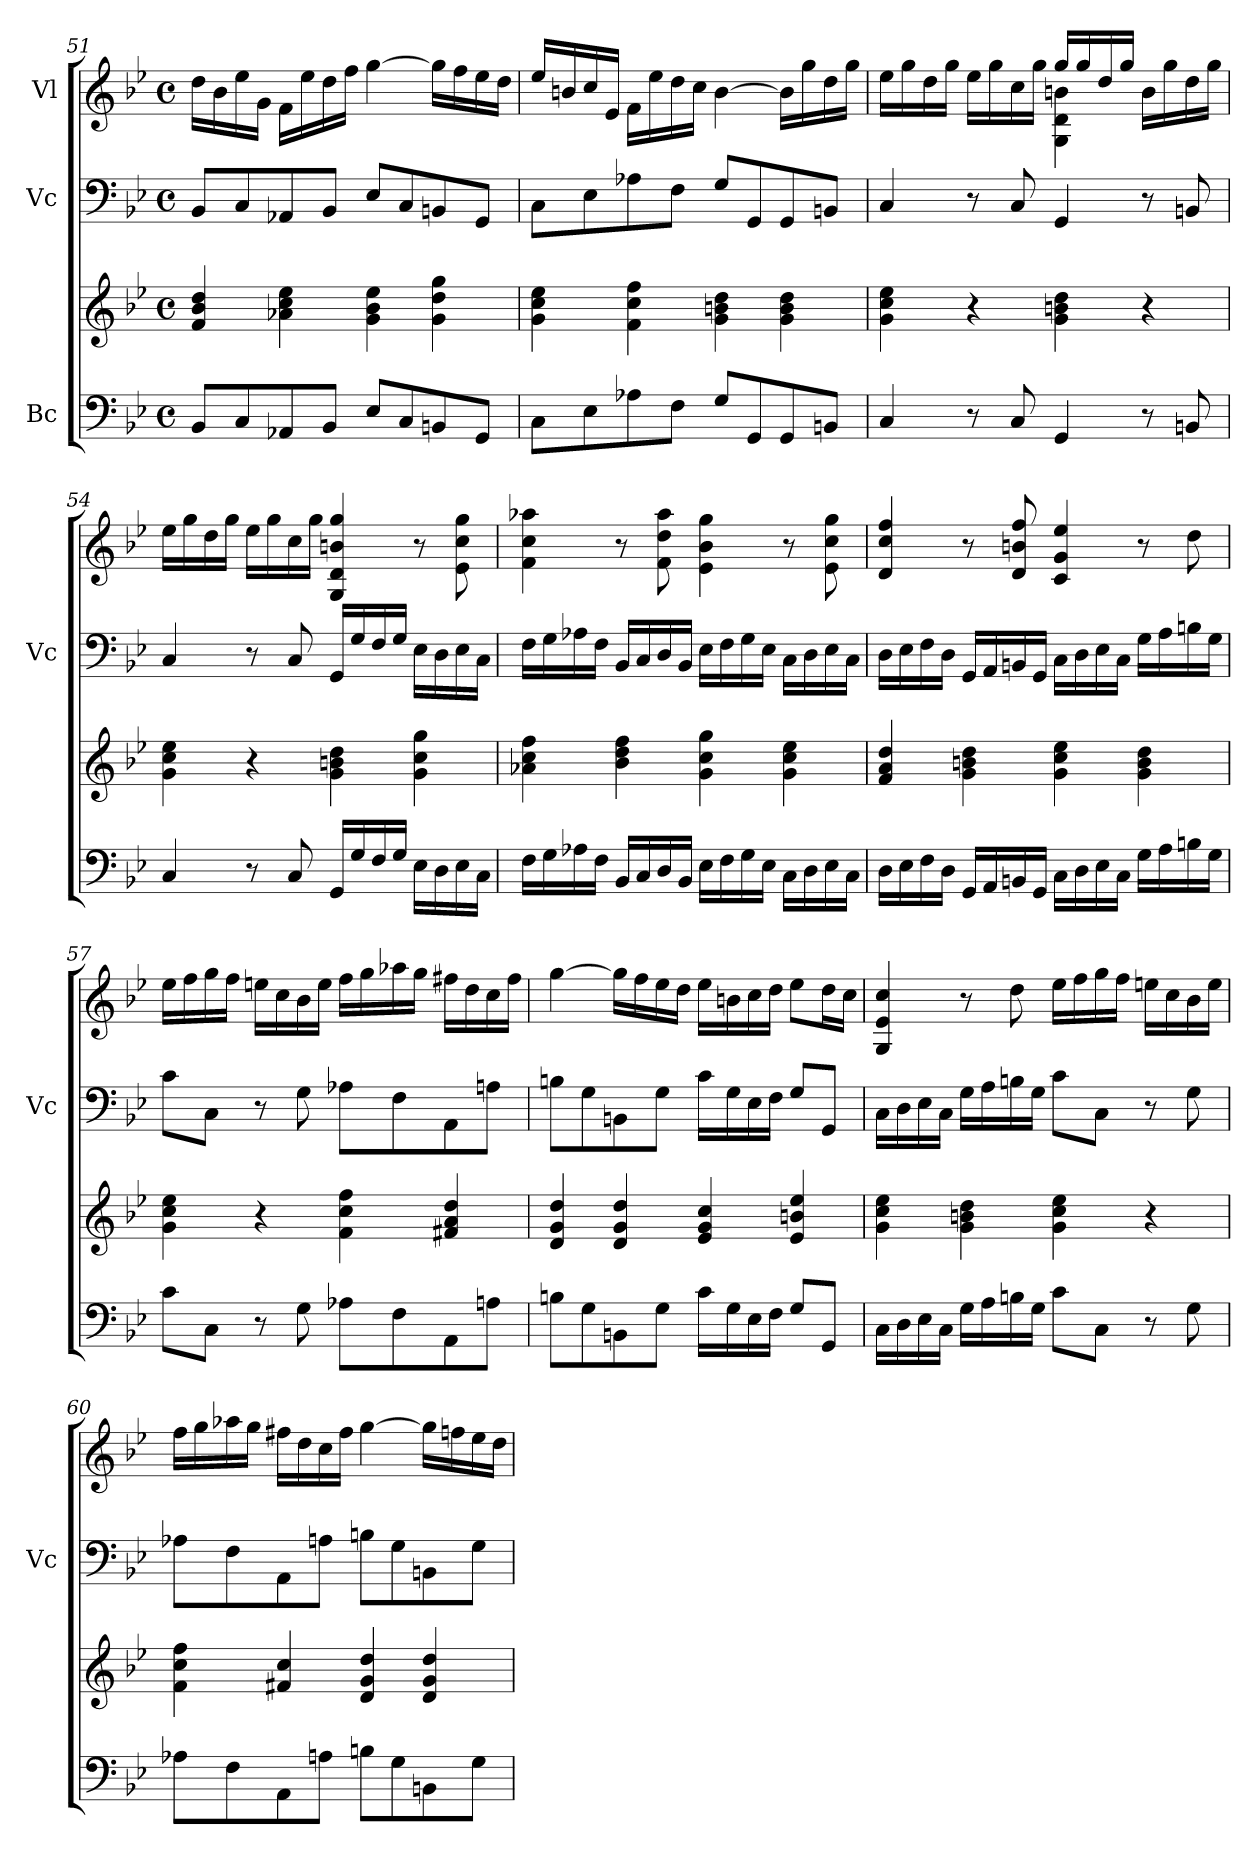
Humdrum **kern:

**kern	**kern	**kern	**kern
*part3	*part3	*part2	*part1
*staff4	*staff3	*staff2	*staff1
*I"Bc	*	*I"Vc	*I"Vl
*	*	*I'Vc	*
*clefF4	*clefG2	*clefF4	*clefG2
*k[b-e-]	*k[b-e-]	*k[b-e-]	*k[b-e-]
*M4/4	*M4/4	*M4/4	*M4/4
*met(c)	*met(c)	*met(c)	*met(c)
=51	=51	=51	=51
8BB-/L	4f/ 4b-/ 4dd/	8BB-/L	16dd\LL
.	.	.	16b-\
8C/	.	8C/	16ee-\
.	.	.	16g\JJ
8AA-X/	4a-X\ 4cc\ 4ee-\	8AA-X/	16f\LL
.	.	.	16ee-\
8BB-/J	.	8BB-/J	16dd\
.	.	.	16ff\JJ
8E-/L	4g\ 4b-\ 4ee-\	8E-/L	[4gg\
8C/	.	8C/	.
8BBn/	4g\ 4dd\ 4gg\	8BBn/	16gg\LL]
.	.	.	16ff\
8GG/J	.	8GG/J	16ee-\
.	.	.	16dd\JJ
=52	=52	=52	=52
8C\L	4g\ 4cc\ 4ee-\	8C\L	16ee-/LL
.	.	.	16bn/
8E-\	.	8E-\	16cc/
.	.	.	16e-/JJ
8A-X\	4f\ 4cc\ 4ff\	8A-X\	16f\LL
.	.	.	16ee-\
8F\J	.	8F\J	16dd\
.	.	.	16cc\JJ
8G/L	4g\ 4bn\ 4dd\	8G/L	[4b\
8GG/	.	8GG/	.
8GG/	4g\ 4b\ 4dd\	8GG/	16b\LL]
.	.	.	16gg\
8BBn/J	.	8BBn/J	16dd\
.	.	.	16gg\JJ
!!LO:LB:g=z
=53	=53	=53	=53
*	*	*	*^
4C/	4g\ 4cc\ 4ee-\	4C/	16ee-\LL	2ryy
.	.	.	16gg\	.
.	.	.	16dd\	.
.	.	.	16gg\JJ	.
8r	4r	8r	16ee-\LL	.
.	.	.	16gg\	.
8C/	.	8C/	16cc\	.
.	.	.	16gg\JJ	.
4GG/	4g\ 4bn\ 4dd\	4GG/	16gg/LL	4G\ 4d\ 4bn\
.	.	.	16gg/	.
.	.	.	16dd/	.
.	.	.	16gg/JJ	.
8r	4r	8r	16b\LL	4ryy
.	.	.	16gg\	.
8BBn/	.	8BBn/	16dd\	.
.	.	.	16gg\JJ	.
*	*	*	*v	*v
=54	=54	=54	=54
4C/	4g\ 4cc\ 4ee-\	4C/	16ee-\LL
.	.	.	16gg\
.	.	.	16dd\
.	.	.	16gg\JJ
8r	4r	8r	16ee-\LL
.	.	.	16gg\
8C/	.	8C/	16cc\
.	.	.	16gg\JJ
16GG/LL	4g\ 4bn\ 4dd\	16GG/LL	4G/ 4d/ 4bn/ 4gg/
16G/	.	16G/	.
16F/	.	16F/	.
16G/JJ	.	16G/JJ	.
16E-\LL	4g\ 4cc\ 4gg\	16E-\LL	8r
16D\	.	16D\	.
16E-\	.	16E-\	8e-\ 8cc\ 8gg\
16C\JJ	.	16C\JJ	.
=55	=55	=55	=55
16F\LL	4a-X\ 4cc\ 4ff\	16F\LL	4f\ 4cc\ 4aa-X\
16G\	.	16G\	.
16A-X\	.	16A-X\	.
16F\JJ	.	16F\JJ	.
16BB-/LL	4b-\ 4dd\ 4ff\	16BB-/LL	8r
16C/	.	16C/	.
16D/	.	16D/	8f\ 8dd\ 8aa-\
16BB-/JJ	.	16BB-/JJ	.
16E-\LL	4g\ 4cc\ 4gg\	16E-\LL	4e-\ 4b-\ 4gg\
16F\	.	16F\	.
16G\	.	16G\	.
16E-\JJ	.	16E-\JJ	.
16C\LL	4g\ 4cc\ 4ee-\	16C\LL	8r
16D\	.	16D\	.
16E-\	.	16E-\	8e-\ 8cc\ 8gg\
16C\JJ	.	16C\JJ	.
!!LO:PB:g=z
=56	=56	=56	=56
16D\LL	4f/ 4a/ 4dd/	16D\LL	4d/ 4cc/ 4ff/
16E-\	.	16E-\	.
16F\	.	16F\	.
16D\JJ	.	16D\JJ	.
16GG/LL	4g\ 4bn\ 4dd\	16GG/LL	8r
16AA/	.	16AA/	.
16BBn/	.	16BBn/	8d/ 8bn/ 8ff/
16GG/JJ	.	16GG/JJ	.
16C\LL	4g\ 4cc\ 4ee-\	16C\LL	4c/ 4g/ 4ee-/
16D\	.	16D\	.
16E-\	.	16E-\	.
16C\JJ	.	16C\JJ	.
16G\LL	4g\ 4b\ 4dd\	16G\LL	8r
16A\	.	16A\	.
16Bn\	.	16Bn\	8dd\
16G\JJ	.	16G\JJ	.
=57	=57	=57	=57
8c\L	4g\ 4cc\ 4ee-\	8c\L	16ee-\LL
.	.	.	16ff\
8C\J	.	8C\J	16gg\
.	.	.	16ff\JJ
8r	4r	8r	16een\LL
.	.	.	16cc\
8G\	.	8G\	16b-\
.	.	.	16ee\JJ
8A-X\L	4f\ 4cc\ 4ff\	8A-X\L	16ff\LL
.	.	.	16gg\
8F\	.	8F\	16aa-X\
.	.	.	16gg\JJ
8AA\	4f#X/ 4a/ 4dd/	8AA\	16ff#X\LL
.	.	.	16dd\
8An\J	.	8An\J	16cc\
.	.	.	16ff#\JJ
=58	=58	=58	=58
8Bn\L	4d/ 4g/ 4dd/	8Bn\L	[4gg\
8G\	.	8G\	.
8BBn\	4d/ 4g/ 4dd/	8BBn\	16gg\LL]
.	.	.	16ff\
8G\J	.	8G\J	16ee-\
.	.	.	16dd\JJ
16c\LL	4e-/ 4g/ 4cc/	16c\LL	16ee-\LL
16G\	.	16G\	16bn\
16E-\	.	16E-\	16cc\
16F\JJ	.	16F\JJ	16dd\JJ
8G/L	4e-/ 4bn/ 4ee-/	8G/L	8ee-\L
8GG/J	.	8GG/J	16dd\L
.	.	.	16cc\JJ
!!LO:LB:g=z
=59	=59	=59	=59
16C\LL	4g\ 4cc\ 4ee-\	16C\LL	4G/ 4e-/ 4cc/
16D\	.	16D\	.
16E-\	.	16E-\	.
16C\JJ	.	16C\JJ	.
16G\LL	4g\ 4bn\ 4dd\	16G\LL	8r
16A\	.	16A\	.
16Bn\	.	16Bn\	8dd\
16G\JJ	.	16G\JJ	.
8c\L	4g\ 4cc\ 4ee-\	8c\L	16ee-\LL
.	.	.	16ff\
8C\J	.	8C\J	16gg\
.	.	.	16ff\JJ
8r	4r	8r	16een\LL
.	.	.	16cc\
8G\	.	8G\	16b-\
.	.	.	16ee\JJ
=60	=60	=60	=60
8A-X\L	4f\ 4cc\ 4ff\	8A-X\L	16ff\LL
.	.	.	16gg\
8F\	.	8F\	16aa-X\
.	.	.	16gg\JJ
8AA\	4f#X/ 4cc/	8AA\	16ff#X\LL
.	.	.	16dd\
8An\J	.	8An\J	16cc\
.	.	.	16ff#\JJ
8Bn\L	4d/ 4g/ 4dd/	8Bn\L	[4gg\
8G\	.	8G\	.
8BBn\	4d/ 4g/ 4dd/	8BBn\	16gg\LL]
.	.	.	16ffn\
8G\J	.	8G\J	16ee-\
.	.	.	16dd\JJ
=	=	=	=
*-	*-	*-	*-
